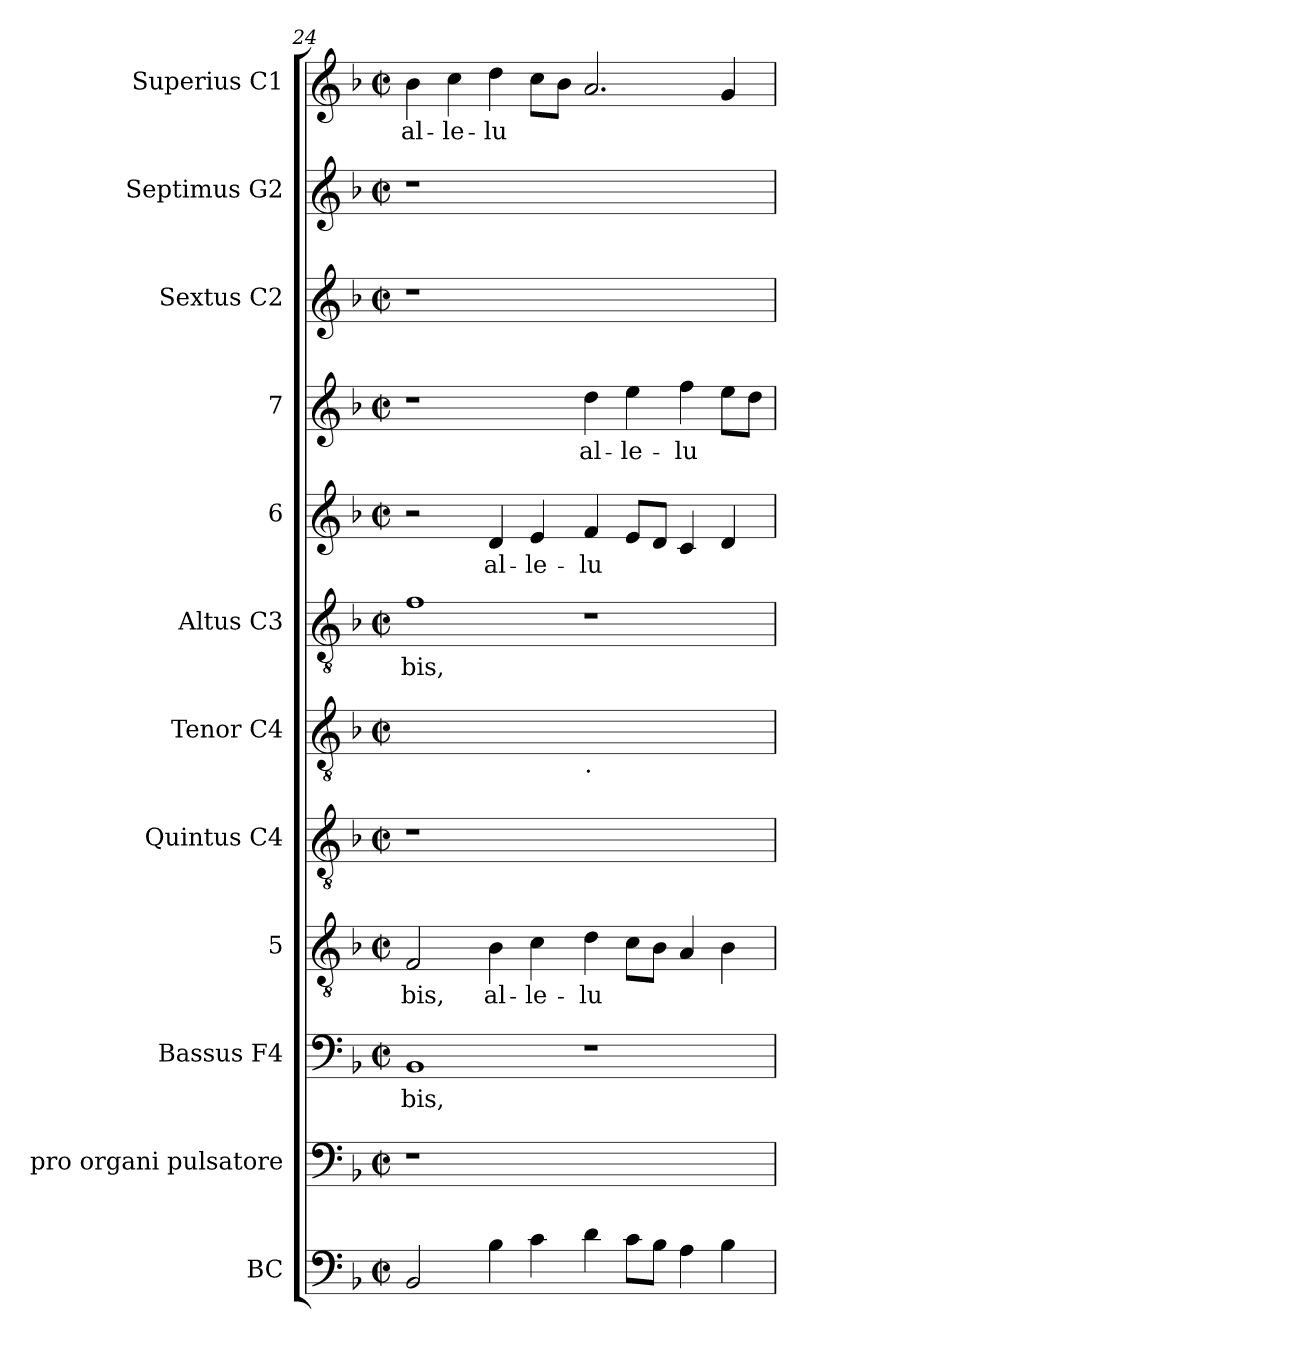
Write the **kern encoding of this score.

**kern	**kern	**kern	**text	**kern	**text	**kern	**kern	**kern	**text	**kern	**text	**kern	**text	**kern	**kern	**kern	**text
*part12	*part11	*part10	*part10	*part9	*part9	*part8	*part7	*part6	*part6	*part5	*part5	*part4	*part4	*part3	*part2	*part1	*part1
*staff12	*staff11	*staff10	*staff10	*staff9	*staff9	*staff8	*staff7	*staff6	*staff6	*staff5	*staff5	*staff4	*staff4	*staff3	*staff2	*staff1	*staff1
*I"BC	*I"pro organi  pulsatore	*I"Bassus  F4	*	*I"5	*	*I"Quintus  C4	*I"Tenor  C4	*I"Altus  C3	*	*I"6	*	*I"7	*	*I"Sextus  C2	*I"Septimus  G2	*I"Superius  C1	*
*I'BC	*	*I'B	*	*	*	*	*I'T	*I'A	*	*	*	*	*	*	*	*I'S	*
!!LO:PB:g=z
*clefF4	*clefF4	*clefF4	*	*clefGv2	*	*clefGv2	*clefGv2	*clefGv2	*	*clefG2	*	*clefG2	*	*clefG2	*clefG2	*clefG2	*
*k[b-]	*k[b-]	*k[b-]	*	*k[b-]	*	*k[b-]	*k[b-]	*k[b-]	*	*k[b-]	*	*k[b-]	*	*k[b-]	*k[b-]	*k[b-]	*
*F:	*F:	*F:	*	*F:	*	*F:	*F:	*F:	*	*F:	*	*F:	*	*F:	*F:	*F:	*
*M2/2	*M2/2	*M2/2	*	*M2/2	*	*M2/2	*M2/2	*M2/2	*	*M2/2	*	*M2/2	*	*M2/2	*M2/2	*M2/2	*
*met(c|)	*met(c|)	*met(c|)	*	*met(c|)	*	*met(c|)	*met(c|)	*met(c|)	*	*met(c|)	*	*met(c|)	*	*met(c|)	*met(c|)	*met(c|)	*
=24	=24	=24	=24	=24	=24	=24	=24	=24	=24	=24	=24	=24	=24	=24	=24	=24	=24
!	!	!	!LO:LY:b:cj	!	!LO:LY:b:cj	!	!	!	!LO:LY:b:cj	!	!	!	!	!	!	!	!LO:LY:b:cj
2BB-/	1r	1BB-	-bis,	2F/	-bis,	1r	1ryy	1f	-bis,	2r	.	1r	.	1r	1r	4b-\	al-
!	!	!	!	!	!	!	!	!	!	!	!	!	!	!	!	!	!LO:LY:b:cj
.	.	.	.	.	.	.	.	.	.	.	.	.	.	.	.	4cc\	-le-
!	!	!	!	!	!LO:LY:b:cj	!	!	!	!	!	!LO:LY:b:cj	!	!	!	!	!	!LO:LY:b:cj
4B-\	.	.	.	4B-\	al-	.	.	.	.	4d/	al-	.	.	.	.	4dd\	-lu-
!	!	!	!	!	!LO:LY:b:cj	!	!	!	!	!	!LO:LY:b:cj	!	!	!	!	!	!LO:LY:b:cj
4c\	.	.	.	4c\	-le-	.	.	.	.	4e/	-le-	.	.	.	.	8cc\L	--
!	!	!	!	!	!	!	!	!	!	!	!	!	!	!	!	!	!LO:LY:b:cj
.	.	.	.	.	.	.	.	.	.	.	.	.	.	.	.	8b-\J	--
!	!	!	!	!	!	!	!LO:TX:b:t=.	!	!	!	!	!	!	!	!	!	!
!	!	!	!	!	!LO:LY:b:cj	!	!	!	!	!	!LO:LY:b:cj	!	!LO:LY:b:cj	!	!	!	!LO:LY:b:cj
4d\	1ryy	1r	.	4d\	-lu-	1ryy	1ryy	1r	.	4f/	-lu-	4dd\	al-	1ryy	1ryy	2.a/	--
!	!	!	!	!	!LO:LY:b:cj	!	!	!	!	!	!LO:LY:b:cj	!	!LO:LY:b:cj	!	!	!	!
8c\L	.	.	.	8c\L	--	.	.	.	.	8e/L	--	4ee\	-le-	.	.	.	.
!	!	!	!	!	!LO:LY:b:cj	!	!	!	!	!	!LO:LY:b:cj	!	!	!	!	!	!
8B-\J	.	.	.	8B-\J	--	.	.	.	.	8d/J	--	.	.	.	.	.	.
!	!	!	!	!	!LO:LY:b:cj	!	!	!	!	!	!LO:LY:b:cj	!	!LO:LY:b:cj	!	!	!	!
4A\	.	.	.	4A/	--	.	.	.	.	4c/	--	4ff\	-lu-	.	.	.	.
!	!	!	!	!	!LO:LY:b:cj	!	!	!	!	!	!LO:LY:b:cj	!	!LO:LY:b:cj	!	!	!	!LO:LY:b:cj
4B-\	.	.	.	4B-\	--	.	.	.	.	4d/	--	8ee\L	--	.	.	4g/	--
!	!	!	!	!	!	!	!	!	!	!	!	!	!LO:LY:b:cj	!	!	!	!
.	.	.	.	.	.	.	.	.	.	.	.	8dd\J	--	.	.	.	.
=	=	=	=	=	=	=	=	=	=	=	=	=	=	=	=	=	=
*-	*-	*-	*-	*-	*-	*-	*-	*-	*-	*-	*-	*-	*-	*-	*-	*-	*-
